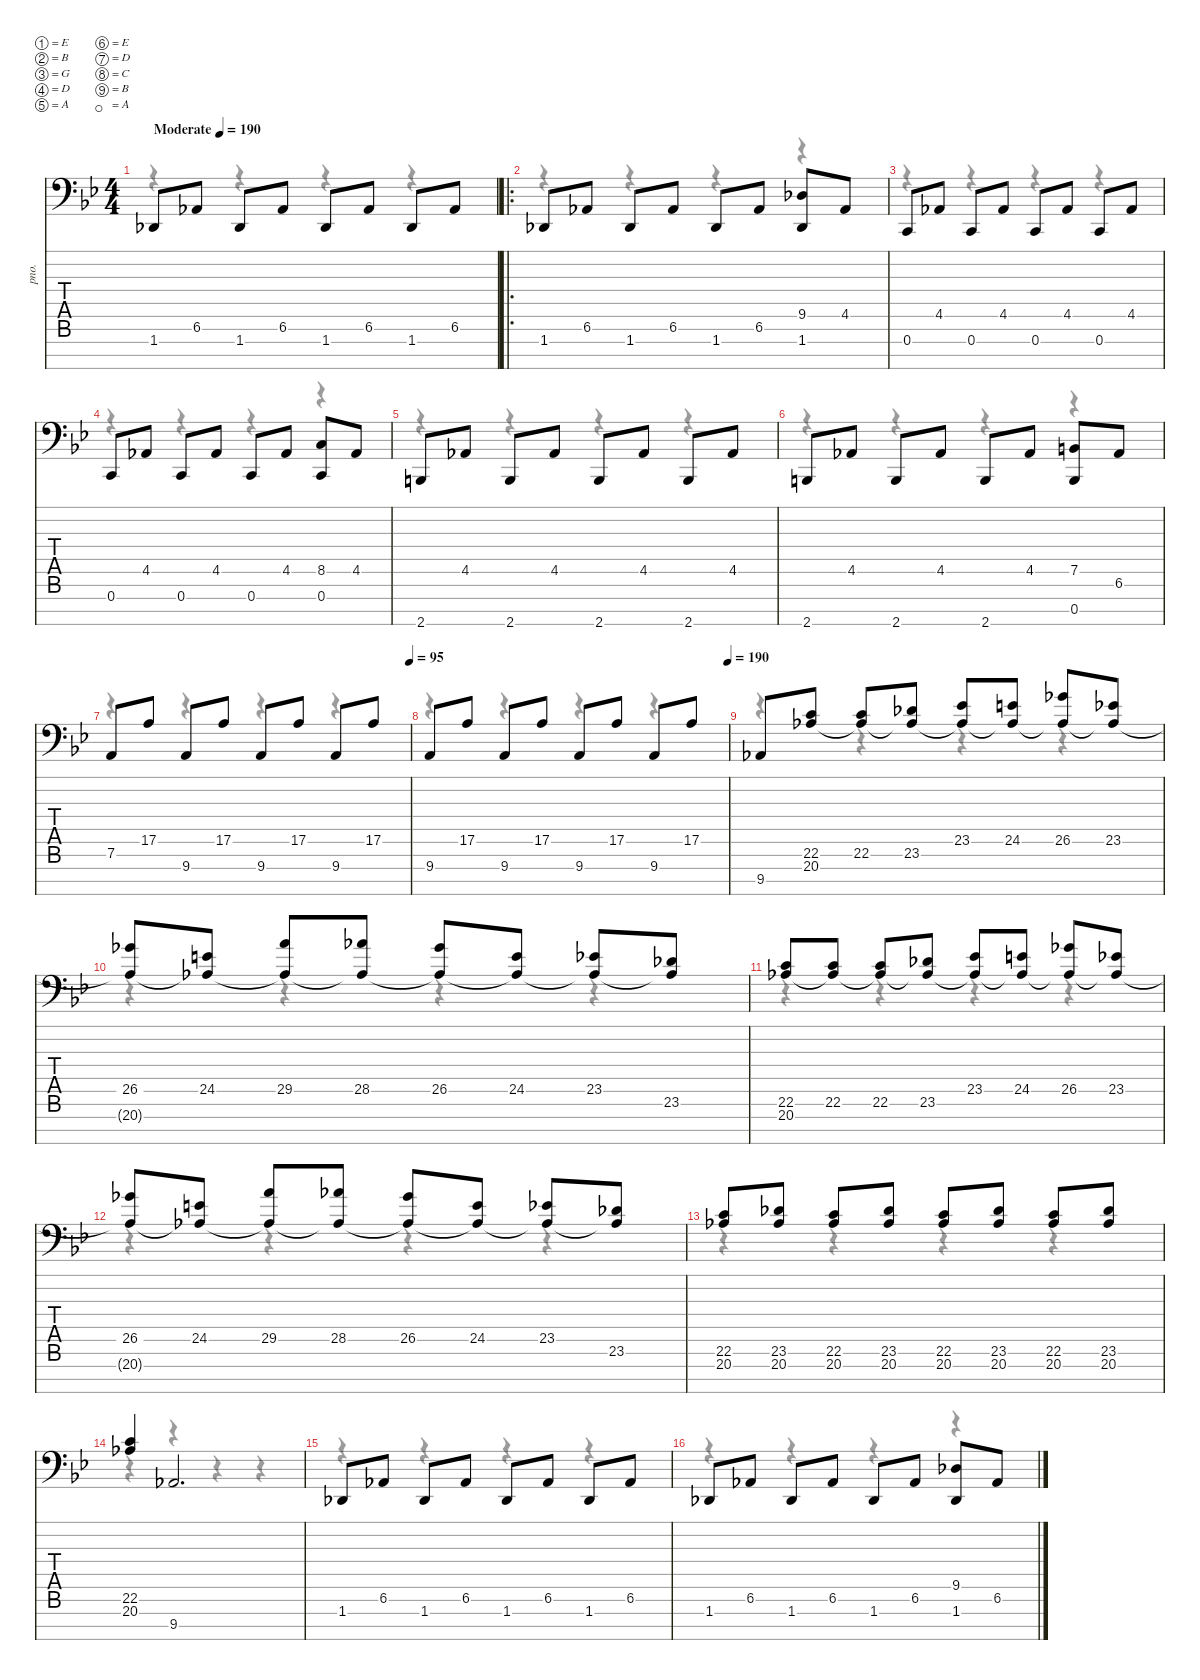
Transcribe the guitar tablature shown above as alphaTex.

\defaultSystemsLayout 4
\hideDynamics
\bracketExtendMode nobrackets
\otherSystemsTrackNameOrientation horizontal
\track ("Left Hand" "pno.") {solo instrument acousticgrandpiano}
\staff {score tabs}
\tuning (E4 B3 G3 D3 A2 E2 D2 C2 B1 A1)
\voice
\ts (4 4)
\beaming (8 2 2 2 2)
\tempo (190 "Moderate")
\clef f4
\ks bb
1.8{acc b}.8{dy f instrument acousticgrandpiano beam Up} 6.7{acc b}.8{beam Up} 1.8{acc b}.8{beam Up} 6.7{acc b}.8{beam Up} 1.8{acc b}.8{beam Up} 6.7{acc b}.8{beam Up} 1.8{acc b}.8{beam Up} 6.7{acc b}.8{beam Up} |
\ro
1.8{acc b}.8{beam Up} 6.7{acc b}.8{beam Up} 1.8{acc b}.8{beam Up} 6.7{acc b}.8{beam Up} 1.8{acc b}.8{beam Up} 6.7{acc b}.8{beam Up} (9.6{acc b} 1.8{acc b}).8{beam Up} 4.6{acc b}.8{beam Up} |
0.8{acc forcenatural}.8{beam Up} 4.6{acc b}.8{beam Up} 0.8{acc forcenatural}.8{beam Up} 4.6{acc b}.8{beam Up} 0.8{acc forcenatural}.8{beam Up} 4.6{acc b}.8{beam Up} 0.8{acc forcenatural}.8{beam Up} 4.6{acc b}.8{beam Up} |
0.8{acc forcenatural}.8{beam Up} 4.6{acc b}.8{beam Up} 0.8{acc forcenatural}.8{beam Up} 4.6{acc b}.8{beam Up} 0.8{acc forcenatural}.8{beam Up} 4.6{acc b}.8{beam Up} (8.6{acc forcenatural} 0.8{acc forcenatural}).8{beam Up} 4.6{acc b}.8{beam Up} |
2.10{acc forcenatural}.8{beam Up} 4.6{acc b}.8{beam Up} 2.10{acc forcenatural}.8{beam Up} 4.6{acc b}.8{beam Up} 2.10{acc forcenatural}.8{beam Up} 4.6{acc b}.8{beam Up} 2.10{acc forcenatural}.8{beam Up} 4.6{acc b}.8{beam Up} |
2.10{acc forcenatural}.8{beam Up} 4.6{acc b}.8{beam Up} 2.10{acc forcenatural}.8{beam Up} 4.6{acc b}.8{beam Up} 2.10{acc forcenatural}.8{beam Up} 4.6{acc b}.8{beam Up} (7.6{acc forcenatural} 0.9{acc forcenatural}).8{beam Up} 6.7{acc b}.8{beam Up} |
\tempo (95 1)
7.7{acc forcenatural}.8{beam Up} 17.6{acc forcenatural}.8{beam Up} 9.8{acc forcenatural}.8{beam Up} 17.6{acc forcenatural}.8{beam Up} 9.8{acc forcenatural}.8{beam Up} 17.6{acc forcenatural}.8{beam Up} 9.8{acc forcenatural}.8{beam Up} 17.6{acc forcenatural}.8{beam Up} |
\tempo (190 1)
9.8{acc forcenatural}.8{beam Up} 17.6{acc forcenatural}.8{beam Up} 9.8{acc forcenatural}.8{beam Up} 17.6{acc forcenatural}.8{beam Up} 9.8{acc forcenatural}.8{beam Up} 17.6{acc forcenatural}.8{beam Up} 9.8{acc forcenatural}.8{beam Up} 17.6{acc forcenatural}.8{beam Up} |
9.9{acc b}.8{beam Up} (22.7{acc forcenatural} 20.8{acc b}).8{beam Up} (22.7{acc forcenatural} 20.8{t acc b}).8{beam Up} (23.7{acc b} 20.8{t acc b}).8{beam Up} (23.6{acc b} 20.8{t acc b}).8{beam Up} (24.6{acc forcenatural} 20.8{t acc b}).8{beam Up} (26.6{acc b} 20.8{t acc b}).8{beam Up} (23.6{acc b} 20.8{t acc b}).8{beam Up} |
(26.6{acc b} 20.8{t acc b}).8{beam Up} (24.6{acc forcenatural} 20.8{t acc b}).8{beam Up} (29.6{acc forcenatural} 20.8{t acc b}).8{beam Up} (28.6{acc b} 20.8{t acc b}).8{beam Up} (26.6{acc b} 20.8{t acc b}).8{beam Up} (24.6{acc forcenatural} 20.8{t acc b}).8{beam Up} (23.6{acc b} 20.8{t acc b}).8{beam Up} (23.7{acc b} 20.8{t acc b}).8{beam Up} |
(22.7{acc forcenatural} 20.8{acc b}).8{beam Up} (22.7{acc forcenatural} 20.8{t acc b}).8{beam Up} (22.7{acc forcenatural} 20.8{t acc b}).8{beam Up} (23.7{acc b} 20.8{t acc b}).8{beam Up} (23.6{acc b} 20.8{t acc b}).8{beam Up} (24.6{acc forcenatural} 20.8{t acc b}).8{beam Up} (26.6{acc b} 20.8{t acc b}).8{beam Up} (23.6{acc b} 20.8{t acc b}).8{beam Up} |
(26.6{acc b} 20.8{t acc b}).8{beam Up} (24.6{acc forcenatural} 20.8{t acc b}).8{beam Up} (29.6{acc forcenatural} 20.8{t acc b}).8{beam Up} (28.6{acc b} 20.8{t acc b}).8{beam Up} (26.6{acc b} 20.8{t acc b}).8{beam Up} (24.6{acc forcenatural} 20.8{t acc b}).8{beam Up} (23.6{acc b} 20.8{t acc b}).8{beam Up} (23.7{acc b} 20.8{t acc b}).8{beam Up} |
(22.7{acc forcenatural} 20.8{acc b}).8{beam Up} (23.7{acc b} 20.8{acc b}).8{beam Up} (22.7{acc forcenatural} 20.8{acc b}).8{beam Up} (23.7{acc b} 20.8{acc b}).8{beam Up} (22.7{acc forcenatural} 20.8{acc b}).8{beam Up} (23.7{acc b} 20.8{acc b}).8{beam Up} (22.7{acc forcenatural} 20.8{acc b}).8{beam Up} (23.7{acc b} 20.8{acc b}).8{beam Up} |
(22.7{acc forcenatural} 20.8{acc b}).4{beam Up} 9.9{acc b}.2{d beam Up} |
1.8{acc b}.8{beam Up} 6.7{acc b}.8{beam Up} 1.8{acc b}.8{beam Up} 6.7{acc b}.8{beam Up} 1.8{acc b}.8{beam Up} 6.7{acc b}.8{beam Up} 1.8{acc b}.8{beam Up} 6.7{acc b}.8{beam Up} |
1.8{acc b}.8{beam Up} 6.7{acc b}.8{beam Up} 1.8{acc b}.8{beam Up} 6.7{acc b}.8{beam Up} 1.8{acc b}.8{beam Up} 6.7{acc b}.8{beam Up} (9.6{acc b} 1.8{acc b}).8{beam Up} 6.7{acc b}.8{beam Up}
\voice
\clef f4
\ottava regular
\simile none
\ks bb
r.4{dy mf beam Down} r.4{beam Down} r.4{beam Down} r.4{beam Down} |
r.4{beam Down} r.4{beam Down} r.4{beam Down} r.4{beam Down} |
r.4{beam Down} r.4{beam Down} r.4{beam Down} r.4{beam Down} |
r.4{beam Down} r.4{beam Down} r.4{beam Down} r.4{beam Down} |
r.4{beam Down} r.4{beam Down} r.4{beam Down} r.4{beam Down} |
r.4{beam Down} r.4{beam Down} r.4{beam Down} r.4{beam Down} |
r.4{beam Down} r.4{beam Down} r.4{beam Down} r.4{beam Down} |
r.4{beam Down} r.4{beam Down} r.4{beam Down} r.4{beam Down} |
r.4{beam Down} r.4{beam Down} r.4{beam Down} r.4{beam Down} |
r.4{beam Down} r.4{beam Down} r.4{beam Down} r.4{beam Down} |
r.4{beam Down} r.4{beam Down} r.4{beam Down} r.4{beam Down} |
r.4{beam Down} r.4{beam Down} r.4{beam Down} r.4{beam Down} |
r.4{beam Down} r.4{beam Down} r.4{beam Down} r.4{beam Down} |
r.4{beam Down} r.4{beam Down} r.4{beam Down} r.4{beam Down} |
r.4{beam Down} r.4{beam Down} r.4{beam Down} r.4{beam Down} |
r.4{beam Down} r.4{beam Down} r.4{beam Down} r.4{beam Down}
